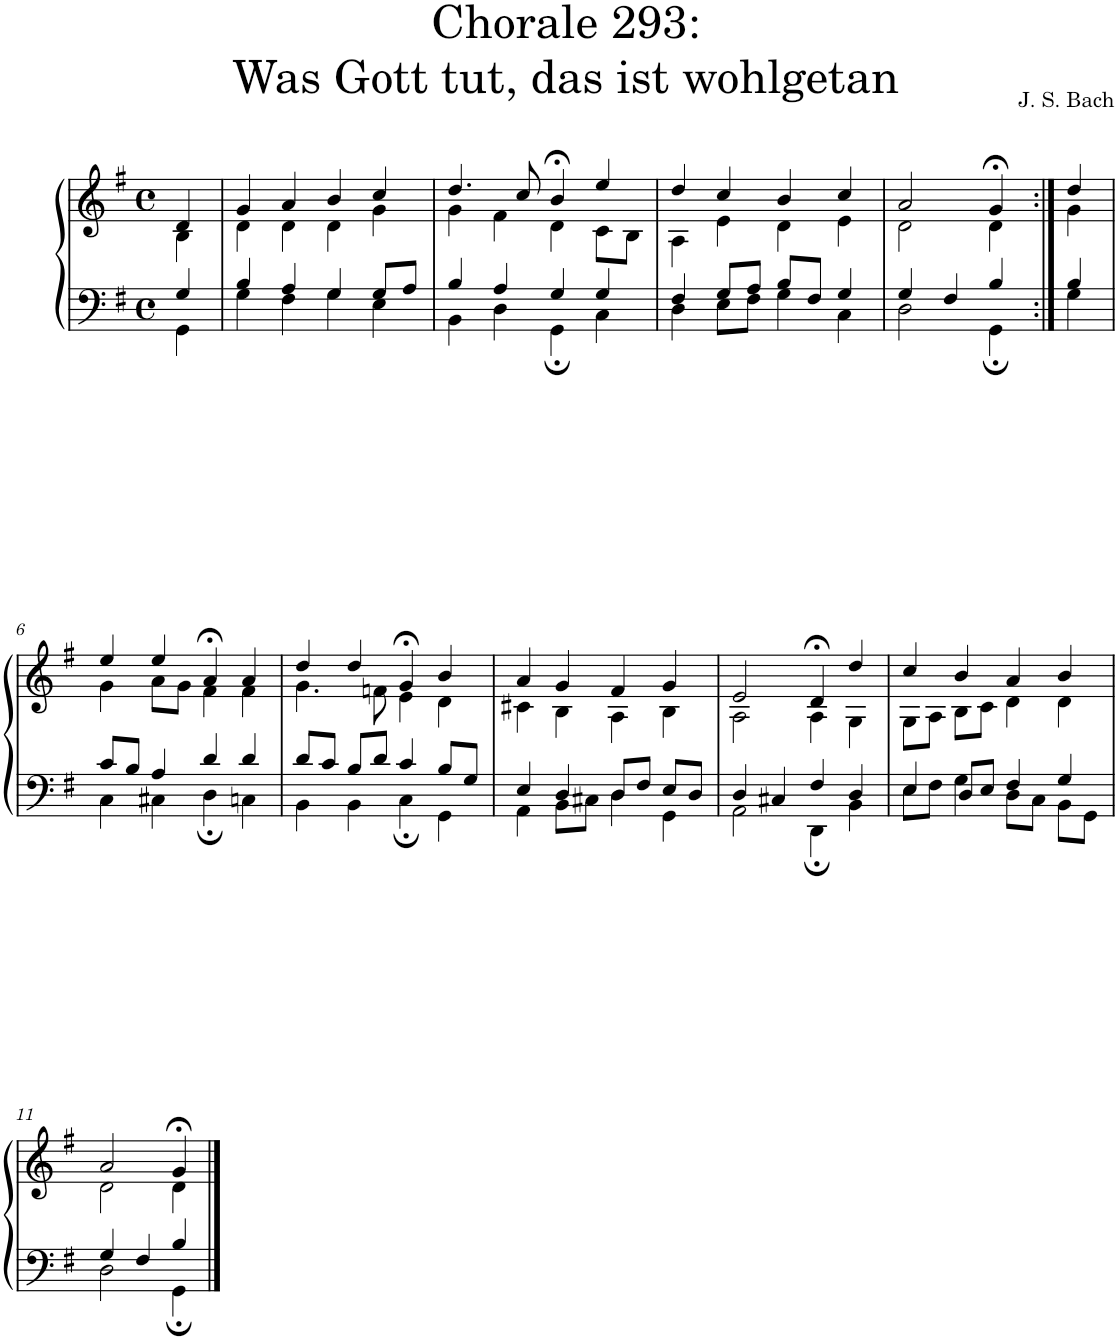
**kern	**kern
*part1	*part1
*staff2	*staff1
*I"S,A	*
*clefF4	*clefG2
*k[f#]	*k[f#]
*M4/4	*M4/4
*met(c)	*met(c)
=	=
*^	*^
4G/	4GG\	4d/	4B\
=1	=1	=1	=1
4B/	4G\	4g/	4d\
4A/	4F#\	4a/	4d\
4G/	4G\	4b/	4d\
8G/L	4E\	4cc/	4g\
8A/J	.	.	.
=2	=2	=2	=2
4B/	4BB\	4.dd/	4g\
4A/	4D\	.	4f#\
.	.	8cc/	.
4G/	4GG;\	4b;</	4d\
4G/	4C\	4ee/	8c\L
.	.	.	8B\J
=3	=3	=3	=3
4F#/	4D\	4dd/	4A\
8G/L	8E\L	4cc/	4e\
8A/J	8F#\J	.	.
8B/L	4G\	4b/	4d\
8F#/J	.	.	.
4G/	4C\	4cc/	4e\
=779	=779	=779	=779
4G/	2D\	2a/	2d\
4F#/	.	.	.
4B/	4GG;\	4g;</	4d\
=780:|!	=780:|!	=780:|!	=780:|!
4B/	4G\	4dd/	4g\
!!LO:LB:g=z	!!
=6	=6	=6	=6
8c/L	4C\	4ee/	4g\
8B/J	.	.	.
4A/	4C#X\	4ee/	8a\L
.	.	.	8g\J
4d/	4D;\	4a;</	4f#\
4d/	4Cn\	4a/	4f#\
=7	=7	=7	=7
8d/L	4BB\	4dd/	4.g\
8c/J	.	.	.
8B/L	4BB\	4dd/	.
8d/J	.	.	8fn\
4c/	4C;\	4g;</	4e\
8B/L	4GG\	4b/	4d\
8G/J	.	.	.
=8	=8	=8	=8
4E/	4AA\	4a/	4c#X\
4D/	8BB\L	4g/	4B\
.	8C#X\J	.	.
8D/L	4D\	4f#/	4A\
8F#/J	.	.	.
8E/L	4GG\	4g/	4B\
8D/J	.	.	.
=9	=9	=9	=9
4D/	2AA\	2e/	2A\
4C#X/	.	.	.
4F#/	4DD;\	4d;</	4A\
4D/	4BB\	4dd/	4G\
=10	=10	=10	=10
4E/	8E\L	4cc/	8G\L
.	8F#\J	.	8A\J
8D/L	4G\	4b/	8B\L
8E/J	.	.	8c\J
4F#/	8D\L	4a/	4d\
.	8C\J	.	.
4G/	8BB\L	4b/	4d\
.	8GG\J	.	.
!!LO:LB:g=z	!!
=11	=11	=11	=11
4G/	2D\	2a/	2d\
4F#/	.	.	.
4B/	4GG;\	4g;</	4d\
*v	*v	*	*
*	*v	*v
==	==
*-	*-
